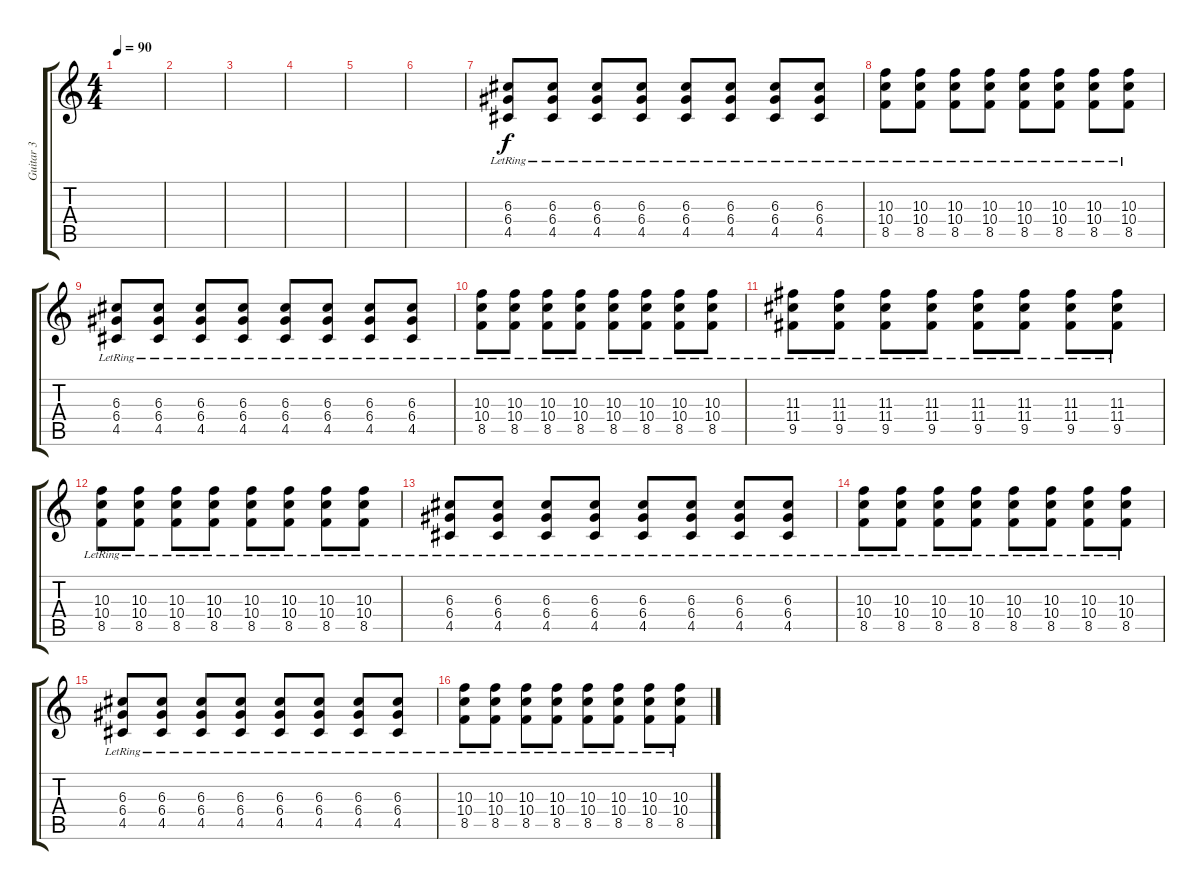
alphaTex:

\track ("Guitar 3" "Guitar 3") {instrument overdrivenguitar}
\staff {score tabs}
\tuning (E4 B3 G3 D3 A2 E2) {hide}
\ts (4 4)
\tempo 90
\clef g2
\ks c
|
|
|
|
|
|
(6.3{lr} 6.4{lr} 4.5{lr}).8 (6.3{lr} 6.4{lr} 4.5{lr}).8 (6.3{lr} 6.4{lr} 4.5{lr}).8 (6.3{lr} 6.4{lr} 4.5{lr}).8 (6.3{lr} 6.4{lr} 4.5{lr}).8 (6.3{lr} 6.4{lr} 4.5{lr}).8 (6.3{lr} 6.4{lr} 4.5{lr}).8 (6.3{lr} 6.4{lr} 4.5{lr}).8 |
(10.3{lr} 10.4{lr} 8.5{lr}).8 (10.3{lr} 10.4{lr} 8.5{lr}).8 (10.3{lr} 10.4{lr} 8.5{lr}).8 (10.3{lr} 10.4{lr} 8.5{lr}).8 (10.3{lr} 10.4{lr} 8.5{lr}).8 (10.3{lr} 10.4{lr} 8.5{lr}).8 (10.3{lr} 10.4{lr} 8.5{lr}).8 (10.3{lr} 10.4{lr} 8.5{lr}).8 |
(6.3{lr} 6.4{lr} 4.5{lr}).8 (6.3{lr} 6.4{lr} 4.5{lr}).8 (6.3{lr} 6.4{lr} 4.5{lr}).8 (6.3{lr} 6.4{lr} 4.5{lr}).8 (6.3{lr} 6.4{lr} 4.5{lr}).8 (6.3{lr} 6.4{lr} 4.5{lr}).8 (6.3{lr} 6.4{lr} 4.5{lr}).8 (6.3{lr} 6.4{lr} 4.5{lr}).8 |
(10.3{lr} 10.4{lr} 8.5{lr}).8 (10.3{lr} 10.4{lr} 8.5{lr}).8 (10.3{lr} 10.4{lr} 8.5{lr}).8 (10.3{lr} 10.4{lr} 8.5{lr}).8 (10.3{lr} 10.4{lr} 8.5{lr}).8 (10.3{lr} 10.4{lr} 8.5{lr}).8 (10.3{lr} 10.4{lr} 8.5{lr}).8 (10.3{lr} 10.4{lr} 8.5{lr}).8 |
(11.3{lr} 11.4{lr} 9.5{lr}).8 (11.3{lr} 11.4{lr} 9.5{lr}).8 (11.3{lr} 11.4{lr} 9.5{lr}).8 (11.3{lr} 11.4{lr} 9.5{lr}).8 (11.3{lr} 11.4{lr} 9.5{lr}).8 (11.3{lr} 11.4{lr} 9.5{lr}).8 (11.3{lr} 11.4{lr} 9.5{lr}).8 (11.3{lr} 11.4{lr} 9.5{lr}).8 |
(10.3{lr} 10.4{lr} 8.5{lr}).8 (10.3{lr} 10.4{lr} 8.5{lr}).8 (10.3{lr} 10.4{lr} 8.5{lr}).8 (10.3{lr} 10.4{lr} 8.5{lr}).8 (10.3{lr} 10.4{lr} 8.5{lr}).8 (10.3{lr} 10.4{lr} 8.5{lr}).8 (10.3{lr} 10.4{lr} 8.5{lr}).8 (10.3{lr} 10.4{lr} 8.5{lr}).8 |
(6.3{lr} 6.4{lr} 4.5{lr}).8 (6.3{lr} 6.4{lr} 4.5{lr}).8 (6.3{lr} 6.4{lr} 4.5{lr}).8 (6.3{lr} 6.4{lr} 4.5{lr}).8 (6.3{lr} 6.4{lr} 4.5{lr}).8 (6.3{lr} 6.4{lr} 4.5{lr}).8 (6.3{lr} 6.4{lr} 4.5{lr}).8 (6.3{lr} 6.4{lr} 4.5{lr}).8 |
(10.3{lr} 10.4{lr} 8.5{lr}).8 (10.3{lr} 10.4{lr} 8.5{lr}).8 (10.3{lr} 10.4{lr} 8.5{lr}).8 (10.3{lr} 10.4{lr} 8.5{lr}).8 (10.3{lr} 10.4{lr} 8.5{lr}).8 (10.3{lr} 10.4{lr} 8.5{lr}).8 (10.3{lr} 10.4{lr} 8.5{lr}).8 (10.3{lr} 10.4{lr} 8.5{lr}).8 |
(6.3{lr} 6.4{lr} 4.5{lr}).8 (6.3{lr} 6.4{lr} 4.5{lr}).8 (6.3{lr} 6.4{lr} 4.5{lr}).8 (6.3{lr} 6.4{lr} 4.5{lr}).8 (6.3{lr} 6.4{lr} 4.5{lr}).8 (6.3{lr} 6.4{lr} 4.5{lr}).8 (6.3{lr} 6.4{lr} 4.5{lr}).8 (6.3{lr} 6.4{lr} 4.5{lr}).8 |
(10.3{lr} 10.4{lr} 8.5{lr}).8 (10.3{lr} 10.4{lr} 8.5{lr}).8 (10.3{lr} 10.4{lr} 8.5{lr}).8 (10.3{lr} 10.4{lr} 8.5{lr}).8 (10.3{lr} 10.4{lr} 8.5{lr}).8 (10.3{lr} 10.4{lr} 8.5{lr}).8 (10.3{lr} 10.4{lr} 8.5{lr}).8 (10.3{lr} 10.4{lr} 8.5{lr}).8
